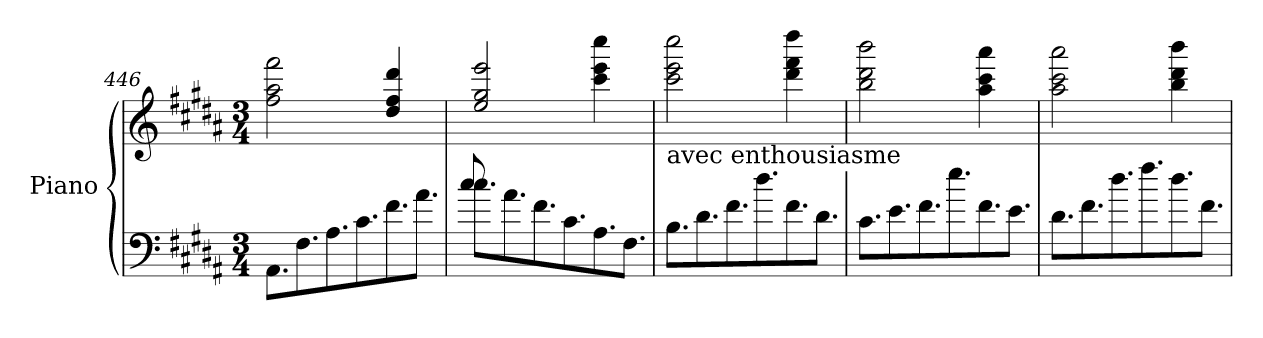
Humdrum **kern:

**kern	**kern
*part1	*part1
*staff2	*staff1
*I"Piano	*
*I'Pno	*
!!LO:PB:g=z
*clefF4	*clefG2
*k[f#c#g#d#a#]	*k[f#c#g#d#a#]
*B:	*B:
*M3/4	*M3/4
*Xtuplet	*
=446	=446
12.AA#\L	2ff#\ 2aa#\ 2fff#\
12.F#\	.
12.A#\	.
12.c#\	.
12.f#\	4dd#/ 4ff#/ 4ddd#/
12.a#\J	.
=447	=447
*^	*
12.cc#\L	8cc#/	2ee/ 2gg#/ 2eee/
12.a#\	2ryy	.
12.f#\	.	.
12.c#\	.	.
12.A#\	.	4ccc#\ 4eee\ 4cccc#\
12.F#\J	8ryy	.
!!LO:PB:g=z
=448	=448	=448
!	!	!LO:TX:b:t=avec enthousiasme
*v	*v	*
12.B\L	2ccc#\ 2eee\ 2cccc#\
12.d#\	.
12.f#\	.
12.dd#\	.
12.f#\	4ddd#\ 4fff#\ 4dddd#\
12.d#\J	.
=449	=449
12.c#\L	2bb\ 2ddd#\ 2bbb\
12.e\	.
12.f#\	.
12.ee\	.
12.f#\	4aa#\ 4ccc#\ 4aaa#\
12.e\J	.
=450	=450
12.d#\L	2aa#\ 2ccc#\ 2aaa#\
12.f#\	.
12.dd#\	.
12.ff#\	.
12.dd#\	4bb\ 4ddd#\ 4bbb\
12.f#\J	.
=	=
*-	*-
